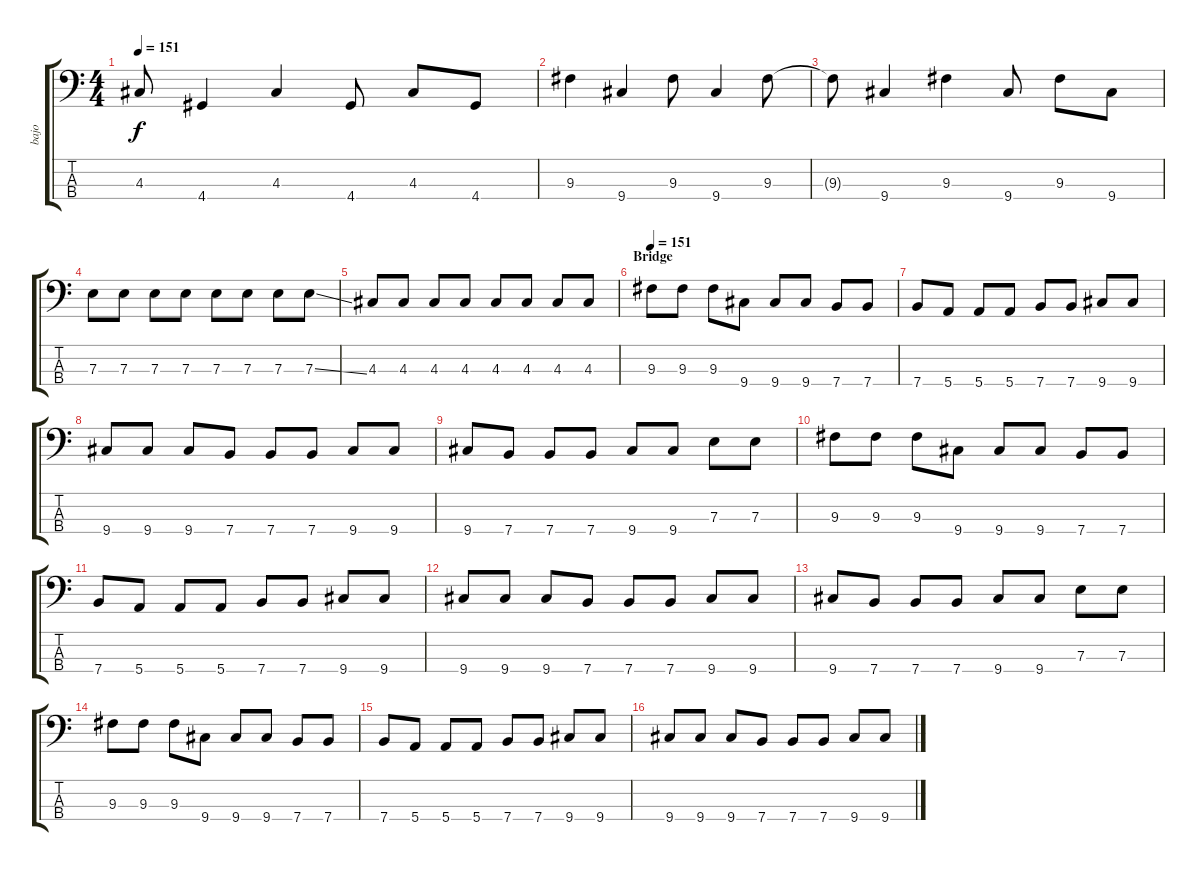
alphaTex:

\track ("bajo" "bajo") {instrument electricbassfinger}
\staff {score tabs}
\tuning (G2 D2 A1 E1) {hide}
\ts (4 4)
\tempo 151
\clef f4
\ks c
4.3{t}.8{dy f} 4.4.4 4.3.4 4.4.8 4.3.8 4.4.8 |
9.3.4 9.4.4 9.3.8 9.4.4 9.3.8 |
9.3{t}.8 9.4.4 9.3.4 9.4.8 9.3.8 9.4.8 |
7.3.8 7.3.8 7.3.8 7.3.8 7.3.8 7.3.8 7.3.8 7.3{ss}.8 |
4.3.8 4.3.8 4.3.8 4.3.8 4.3.8 4.3.8 4.3.8 4.3.8 |
\section ("" "Bridge")
\tempo 151
9.3.8 9.3.8 9.3.8 9.4.8 9.4.8 9.4.8 7.4.8 7.4.8 |
7.4.8 5.4.8 5.4.8 5.4.8 7.4.8 7.4.8 9.4.8 9.4.8 |
9.4.8 9.4.8 9.4.8 7.4.8 7.4.8 7.4.8 9.4.8 9.4.8 |
9.4.8 7.4.8 7.4.8 7.4.8 9.4.8 9.4.8 7.3.8 7.3.8 |
9.3.8 9.3.8 9.3.8 9.4.8 9.4.8 9.4.8 7.4.8 7.4.8 |
7.4.8 5.4.8 5.4.8 5.4.8 7.4.8 7.4.8 9.4.8 9.4.8 |
9.4.8 9.4.8 9.4.8 7.4.8 7.4.8 7.4.8 9.4.8 9.4.8 |
9.4.8 7.4.8 7.4.8 7.4.8 9.4.8 9.4.8 7.3.8 7.3.8 |
9.3.8 9.3.8 9.3.8 9.4.8 9.4.8 9.4.8 7.4.8 7.4.8 |
7.4.8 5.4.8 5.4.8 5.4.8 7.4.8 7.4.8 9.4.8 9.4.8 |
9.4.8 9.4.8 9.4.8 7.4.8 7.4.8 7.4.8 9.4.8 9.4.8
